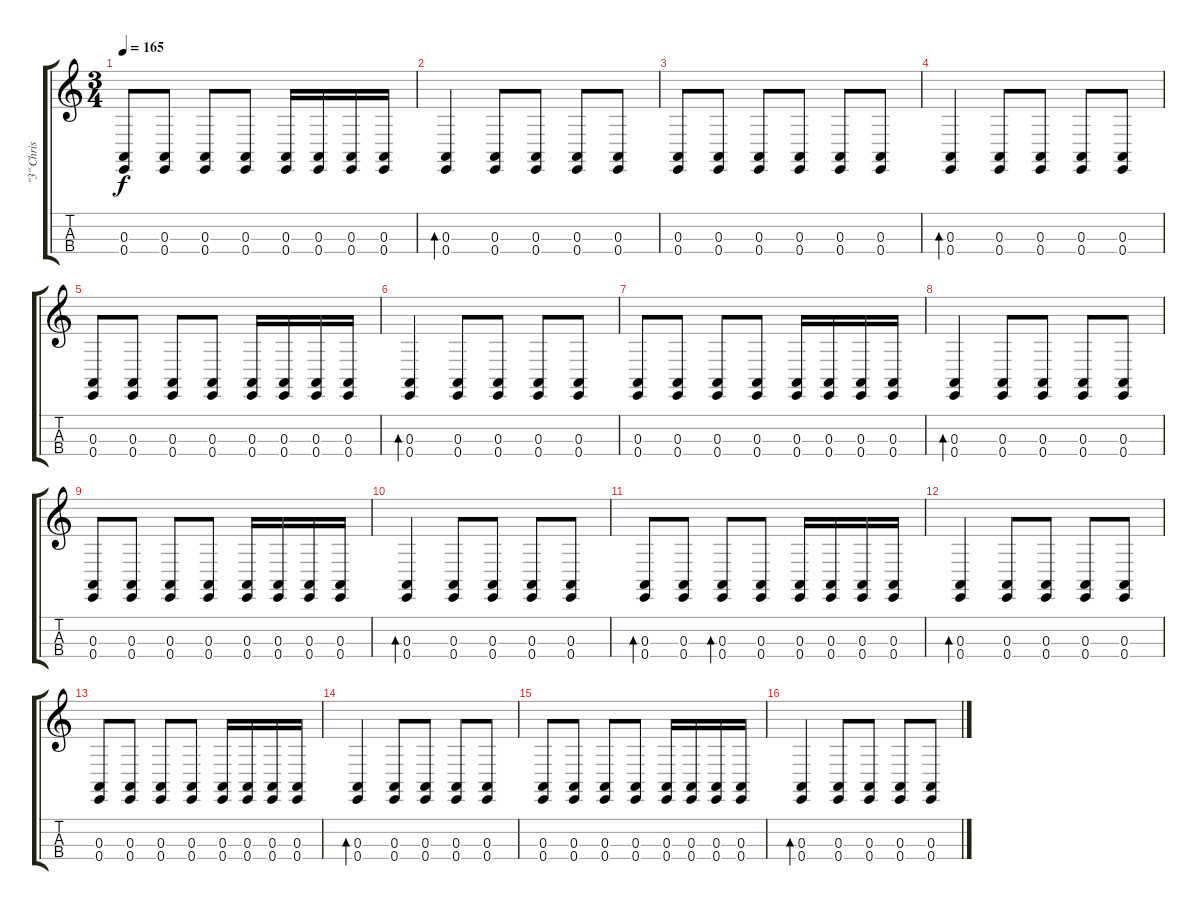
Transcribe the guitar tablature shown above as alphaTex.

\track ("\"3\" Chris Fehn (Perc.)" "\"3\" Chris ") {instrument melodictom}
\staff {score tabs}
\tuning (G3 D3 A2 E2) {hide}
\ts (3 4)
\tempo 165
\clef g2
\ks c
(0.3 0.4).8{dy f} (0.3 0.4).8 (0.3 0.4).8 (0.3 0.4).8 (0.3 0.4).16 (0.3 0.4).16 (0.3 0.4).16 (0.3 0.4).16 |
(0.3 0.4).4{bd 120} (0.3 0.4).8 (0.3 0.4).8 (0.3 0.4).8 (0.3 0.4).8 |
(0.3 0.4).8 (0.3 0.4).8 (0.3 0.4).8 (0.3 0.4).8 (0.3 0.4).8 (0.3 0.4).8 |
(0.3 0.4).4{bd 120} (0.3 0.4).8 (0.3 0.4).8 (0.3 0.4).8 (0.3 0.4).8 |
(0.3 0.4).8 (0.3 0.4).8 (0.3 0.4).8 (0.3 0.4).8 (0.3 0.4).16 (0.3 0.4).16 (0.3 0.4).16 (0.3 0.4).16 |
(0.3 0.4).4{bd 120} (0.3 0.4).8 (0.3 0.4).8 (0.3 0.4).8 (0.3 0.4).8 |
(0.3 0.4).8 (0.3 0.4).8 (0.3 0.4).8 (0.3 0.4).8 (0.3 0.4).16 (0.3 0.4).16 (0.3 0.4).16 (0.3 0.4).16 |
(0.3 0.4).4{bd 120} (0.3 0.4).8 (0.3 0.4).8 (0.3 0.4).8 (0.3 0.4).8 |
(0.3 0.4).8 (0.3 0.4).8 (0.3 0.4).8 (0.3 0.4).8 (0.3 0.4).16 (0.3 0.4).16 (0.3 0.4).16 (0.3 0.4).16 |
(0.3 0.4).4{bd 120} (0.3 0.4).8 (0.3 0.4).8 (0.3 0.4).8 (0.3 0.4).8 |
(0.3 0.4).8{bd 120} (0.3 0.4).8 (0.3 0.4).8{bd 120} (0.3 0.4).8 (0.3 0.4).16 (0.3 0.4).16 (0.3 0.4).16 (0.3 0.4).16 |
(0.3 0.4).4{bd 120} (0.3 0.4).8 (0.3 0.4).8 (0.3 0.4).8 (0.3 0.4).8 |
(0.3 0.4).8 (0.3 0.4).8 (0.3 0.4).8 (0.3 0.4).8 (0.3 0.4).16 (0.3 0.4).16 (0.3 0.4).16 (0.3 0.4).16 |
(0.3 0.4).4{bd 120} (0.3 0.4).8 (0.3 0.4).8 (0.3 0.4).8 (0.3 0.4).8 |
(0.3 0.4).8 (0.3 0.4).8 (0.3 0.4).8 (0.3 0.4).8 (0.3 0.4).16 (0.3 0.4).16 (0.3 0.4).16 (0.3 0.4).16 |
(0.3 0.4).4{bd 120} (0.3 0.4).8 (0.3 0.4).8 (0.3 0.4).8 (0.3 0.4).8
